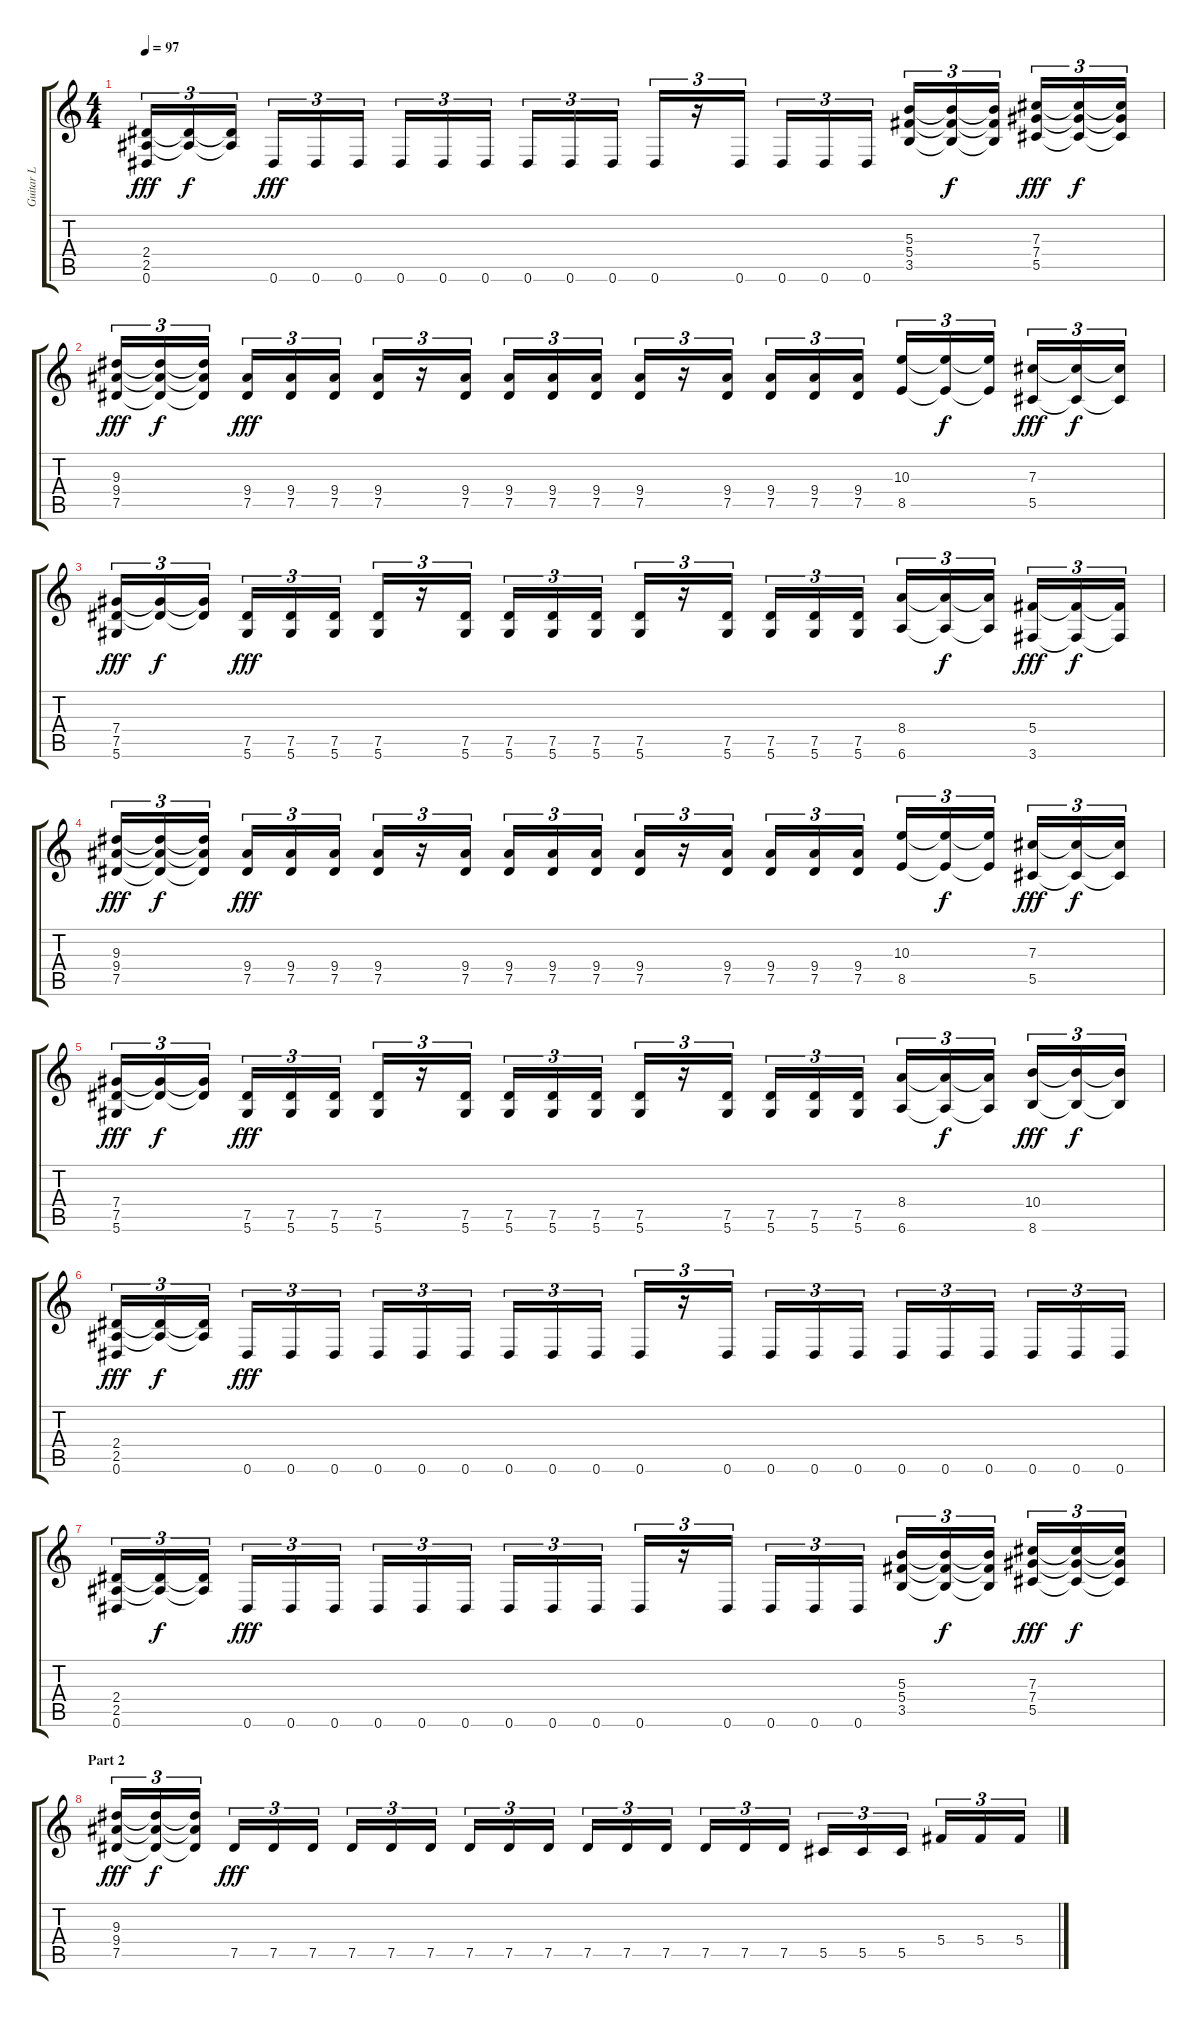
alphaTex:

\track ("Guitar L" "Guitar L") {instrument overdrivenguitar}
\staff {score tabs}
\tuning (Eb4 Bb3 Gb3 Db3 Ab2 Eb2) {hide}
\ts (4 4)
\tempo 97
\clef g2
\ks c
(2.4 2.5 0.6).16{tu (3 2) dy fff} (2.4{t} 2.5{t}).16{tu (3 2) dy f} (2.4{t} 2.5{t}).16{tu (3 2)} 0.6.16{tu (3 2) dy fff} 0.6.16{tu (3 2)} 0.6.16{tu (3 2)} 0.6.16{tu (3 2)} 0.6.16{tu (3 2)} 0.6.16{tu (3 2)} 0.6.16{tu (3 2)} 0.6.16{tu (3 2)} 0.6.16{tu (3 2)} 0.6.16{tu (3 2)} r.16{tu (3 2)} 0.6.16{tu (3 2)} 0.6.16{tu (3 2)} 0.6.16{tu (3 2)} 0.6.16{tu (3 2)} (5.3 5.4 3.5).16{tu (3 2)} (5.3{t} 5.4{t} 3.5{t}).16{tu (3 2) dy f} (5.3{t} 5.4{t} 3.5{t}).16{tu (3 2)} (7.3 7.4 5.5).16{tu (3 2) dy fff} (7.3{t} 7.4{t} 5.5{t}).16{tu (3 2) dy f} (7.3{t} 7.4{t} 5.5{t}).16{tu (3 2)} |
(9.3 9.4 7.5).16{tu (3 2) dy fff} (9.3{t} 9.4{t} 7.5{t}).16{tu (3 2) dy f} (9.3{t} 9.4{t} 7.5{t}).16{tu (3 2)} (9.4 7.5).16{tu (3 2) dy fff} (9.4 7.5).16{tu (3 2)} (9.4 7.5).16{tu (3 2)} (9.4 7.5).16{tu (3 2)} r.16{tu (3 2)} (9.4 7.5).16{tu (3 2)} (9.4 7.5).16{tu (3 2)} (9.4 7.5).16{tu (3 2)} (9.4 7.5).16{tu (3 2)} (9.4 7.5).16{tu (3 2)} r.16{tu (3 2)} (9.4 7.5).16{tu (3 2)} (9.4 7.5).16{tu (3 2)} (9.4 7.5).16{tu (3 2)} (9.4 7.5).16{tu (3 2)} (10.3 8.5).16{tu (3 2)} (10.3{t} 8.5{t}).16{tu (3 2) dy f} (10.3{t} 8.5{t}).16{tu (3 2)} (7.3 5.5).16{tu (3 2) dy fff} (7.3{t} 5.5{t}).16{tu (3 2) dy f} (7.3{t} 5.5{t}).16{tu (3 2)} |
(7.4 7.5 5.6).16{tu (3 2) dy fff} (7.4{t} 7.5{t}).16{tu (3 2) dy f} (7.4{t} 7.5{t}).16{tu (3 2)} (7.5 5.6).16{tu (3 2) dy fff} (7.5 5.6).16{tu (3 2)} (7.5 5.6).16{tu (3 2)} (7.5 5.6).16{tu (3 2)} r.16{tu (3 2)} (7.5 5.6).16{tu (3 2)} (7.5 5.6).16{tu (3 2)} (7.5 5.6).16{tu (3 2)} (7.5 5.6).16{tu (3 2)} (7.5 5.6).16{tu (3 2)} r.16{tu (3 2)} (7.5 5.6).16{tu (3 2)} (7.5 5.6).16{tu (3 2)} (7.5 5.6).16{tu (3 2)} (7.5 5.6).16{tu (3 2)} (8.4 6.6).16{tu (3 2)} (8.4{t} 6.6{t}).16{tu (3 2) dy f} (8.4{t} 6.6{t}).16{tu (3 2)} (5.4 3.6).16{tu (3 2) dy fff} (5.4{t} 3.6{t}).16{tu (3 2) dy f} (5.4{t} 3.6{t}).16{tu (3 2)} |
(9.3 9.4 7.5).16{tu (3 2) dy fff} (9.3{t} 9.4{t} 7.5{t}).16{tu (3 2) dy f} (9.3{t} 9.4{t} 7.5{t}).16{tu (3 2)} (9.4 7.5).16{tu (3 2) dy fff} (9.4 7.5).16{tu (3 2)} (9.4 7.5).16{tu (3 2)} (9.4 7.5).16{tu (3 2)} r.16{tu (3 2)} (9.4 7.5).16{tu (3 2)} (9.4 7.5).16{tu (3 2)} (9.4 7.5).16{tu (3 2)} (9.4 7.5).16{tu (3 2)} (9.4 7.5).16{tu (3 2)} r.16{tu (3 2)} (9.4 7.5).16{tu (3 2)} (9.4 7.5).16{tu (3 2)} (9.4 7.5).16{tu (3 2)} (9.4 7.5).16{tu (3 2)} (10.3 8.5).16{tu (3 2)} (10.3{t} 8.5{t}).16{tu (3 2) dy f} (10.3{t} 8.5{t}).16{tu (3 2)} (7.3 5.5).16{tu (3 2) dy fff} (7.3{t} 5.5{t}).16{tu (3 2) dy f} (7.3{t} 5.5{t}).16{tu (3 2)} |
(7.4 7.5 5.6).16{tu (3 2) dy fff} (7.4{t} 7.5{t}).16{tu (3 2) dy f} (7.4{t} 7.5{t}).16{tu (3 2)} (7.5 5.6).16{tu (3 2) dy fff} (7.5 5.6).16{tu (3 2)} (7.5 5.6).16{tu (3 2)} (7.5 5.6).16{tu (3 2)} r.16{tu (3 2)} (7.5 5.6).16{tu (3 2)} (7.5 5.6).16{tu (3 2)} (7.5 5.6).16{tu (3 2)} (7.5 5.6).16{tu (3 2)} (7.5 5.6).16{tu (3 2)} r.16{tu (3 2)} (7.5 5.6).16{tu (3 2)} (7.5 5.6).16{tu (3 2)} (7.5 5.6).16{tu (3 2)} (7.5 5.6).16{tu (3 2)} (8.4 6.6).16{tu (3 2)} (8.4{t} 6.6{t}).16{tu (3 2) dy f} (8.4{t} 6.6{t}).16{tu (3 2)} (10.4 8.6).16{tu (3 2) dy fff} (10.4{t} 8.6{t}).16{tu (3 2) dy f} (10.4{t} 8.6{t}).16{tu (3 2)} |
(2.4 2.5 0.6).16{tu (3 2) dy fff} (2.4{t} 2.5{t}).16{tu (3 2) dy f} (2.4{t} 2.5{t}).16{tu (3 2)} 0.6.16{tu (3 2) dy fff} 0.6.16{tu (3 2)} 0.6.16{tu (3 2)} 0.6.16{tu (3 2)} 0.6.16{tu (3 2)} 0.6.16{tu (3 2)} 0.6.16{tu (3 2)} 0.6.16{tu (3 2)} 0.6.16{tu (3 2)} 0.6.16{tu (3 2)} r.16{tu (3 2)} 0.6.16{tu (3 2)} 0.6.16{tu (3 2)} 0.6.16{tu (3 2)} 0.6.16{tu (3 2)} 0.6.16{tu (3 2)} 0.6.16{tu (3 2)} 0.6.16{tu (3 2)} 0.6.16{tu (3 2)} 0.6.16{tu (3 2)} 0.6.16{tu (3 2)} |
(2.4 2.5 0.6).16{tu (3 2)} (2.4{t} 2.5{t}).16{tu (3 2) dy f} (2.4{t} 2.5{t}).16{tu (3 2)} 0.6.16{tu (3 2) dy fff} 0.6.16{tu (3 2)} 0.6.16{tu (3 2)} 0.6.16{tu (3 2)} 0.6.16{tu (3 2)} 0.6.16{tu (3 2)} 0.6.16{tu (3 2)} 0.6.16{tu (3 2)} 0.6.16{tu (3 2)} 0.6.16{tu (3 2)} r.16{tu (3 2)} 0.6.16{tu (3 2)} 0.6.16{tu (3 2)} 0.6.16{tu (3 2)} 0.6.16{tu (3 2)} (5.3 5.4 3.5).16{tu (3 2)} (5.3{t} 5.4{t} 3.5{t}).16{tu (3 2) dy f} (5.3{t} 5.4{t} 3.5{t}).16{tu (3 2)} (7.3 7.4 5.5).16{tu (3 2) dy fff} (7.3{t} 7.4{t} 5.5{t}).16{tu (3 2) dy f} (7.3{t} 7.4{t} 5.5{t}).16{tu (3 2)} |
\section ("" "Part 2")
(9.3 9.4 7.5).16{tu (3 2) dy fff} (9.3{t} 9.4{t} 7.5{t}).16{tu (3 2) dy f} (9.3{t} 9.4{t} 7.5{t}).16{tu (3 2)} 7.5.16{tu (3 2) dy fff} 7.5.16{tu (3 2)} 7.5.16{tu (3 2)} 7.5.16{tu (3 2)} 7.5.16{tu (3 2)} 7.5.16{tu (3 2)} 7.5.16{tu (3 2)} 7.5.16{tu (3 2)} 7.5.16{tu (3 2)} 7.5.16{tu (3 2)} 7.5.16{tu (3 2)} 7.5.16{tu (3 2)} 7.5.16{tu (3 2)} 7.5.16{tu (3 2)} 7.5.16{tu (3 2)} 5.5.16{tu (3 2)} 5.5.16{tu (3 2)} 5.5.16{tu (3 2)} 5.4.16{tu (3 2)} 5.4.16{tu (3 2)} 5.4.16{tu (3 2)}
